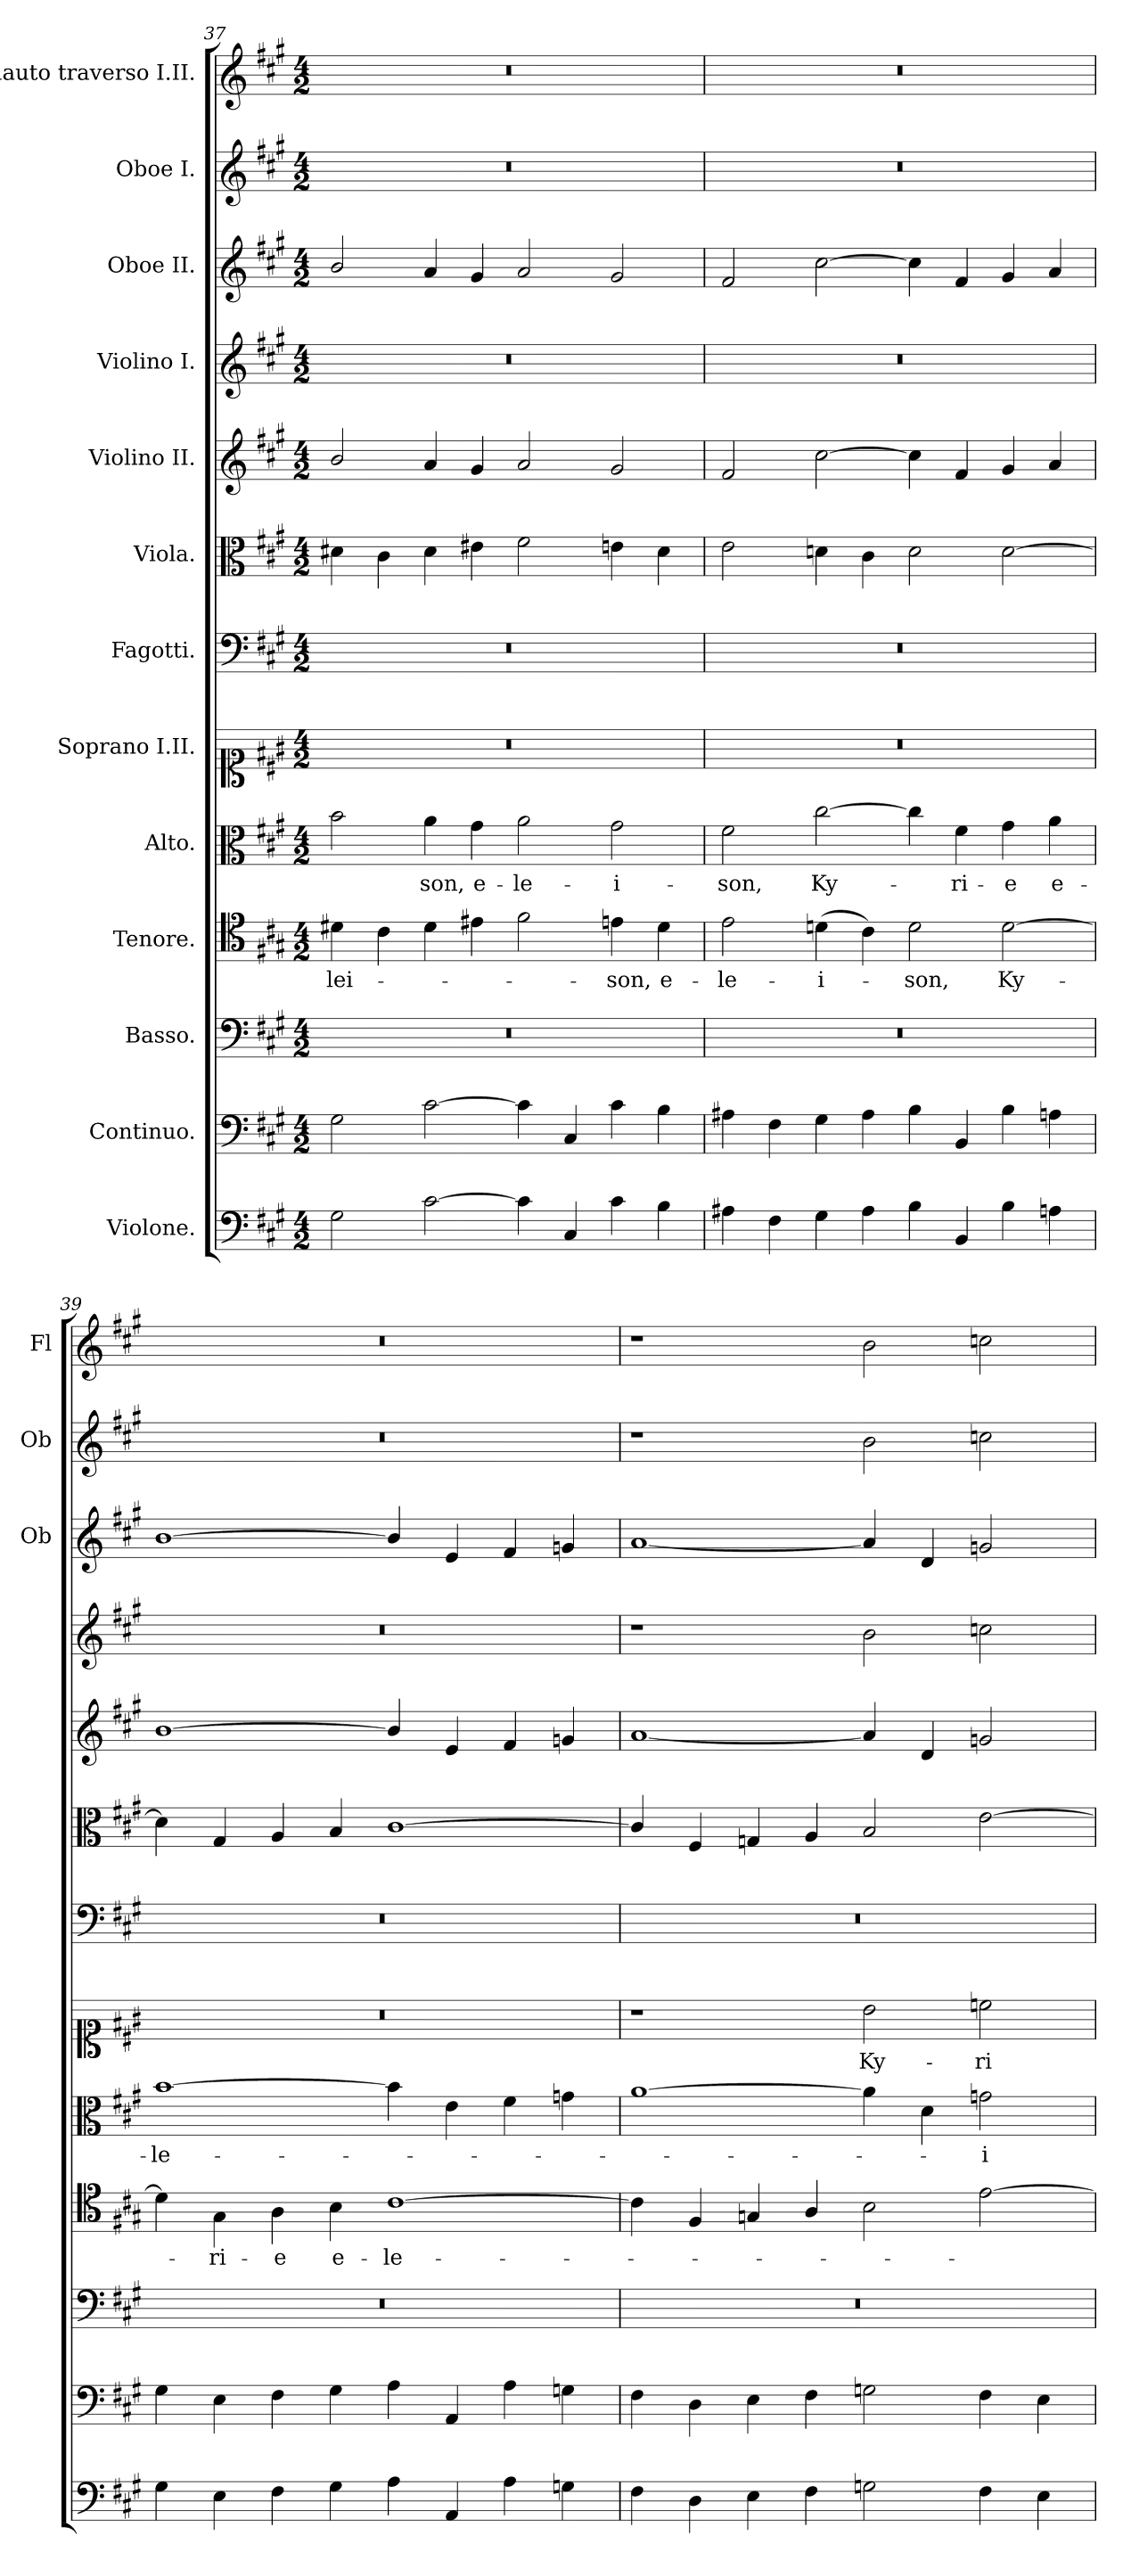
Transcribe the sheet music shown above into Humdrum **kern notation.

**kern	**kern	**kern	**kern	**text	**kern	**text	**kern	**text	**kern	**kern	**kern	**kern	**kern	**kern	**kern
*part13	*part12	*part11	*part10	*part10	*part9	*part9	*part8	*part8	*part7	*part6	*part5	*part4	*part3	*part2	*part1
*staff13	*staff12	*staff11	*staff10	*staff10	*staff9	*staff9	*staff8	*staff8	*staff7	*staff6	*staff5	*staff4	*staff3	*staff2	*staff1
*I"Violone.	*I"Continuo.	*I"Basso.	*I"Tenore.	*	*I"Alto.	*	*I"Soprano I.II.	*	*I"Fagotti.	*I"Viola.	*I"Violino II.	*I"Violino I.	*I"Oboe II.	*I"Oboe I.	*I"Flauto traverso I.II.
*	*	*	*	*	*	*	*	*	*	*	*	*	*I'Ob	*I'Ob	*I'Fl
*clefF4	*clefF4	*clefF4	*clefC4	*	*clefC3	*	*clefC1	*	*clefF4	*clefC3	*clefG2	*clefG2	*clefG2	*clefG2	*clefG2
*ITrd7c12	*	*	*	*	*	*	*	*	*	*	*	*	*	*	*
*k[f#c#g#]	*k[f#c#g#]	*k[f#c#g#]	*k[f#c#g#]	*	*k[f#c#g#]	*	*k[f#c#g#]	*	*k[f#c#g#]	*k[f#c#g#]	*k[f#c#g#]	*k[f#c#g#]	*k[f#c#g#]	*k[f#c#g#]	*k[f#c#g#]
*M4/2	*M4/2	*M4/2	*M4/2	*	*M4/2	*	*M4/2	*	*M4/2	*M4/2	*M4/2	*M4/2	*M4/2	*M4/2	*M4/2
=37	=37	=37	=37	=37	=37	=37	=37	=37	=37	=37	=37	=37	=37	=37	=37
!	!	!	!	!LO:LY:b	!	!	!	!	!	!	!	!	!	!	!
2GG#\	2G#\	0r	4d#X\	-lei-	2b\	.	0r	.	0r	4d#X\	2b/	0r	2b/	0r	0r
.	.	.	4c#\	.	.	.	.	.	.	4c#\	.	.	.	.	.
!	!	!	!	!	!	!LO:LY:b	!	!	!	!	!	!	!	!	!
[2C#\	[2c#\	.	4d#\	.	4a\	-son,	.	.	.	4d#\	4a/	.	4a/	.	.
!	!	!	!	!	!	!LO:LY:b	!	!	!	!	!	!	!	!	!
.	.	.	4e#X\	.	4g#\	e-	.	.	.	4e#X\	4g#/	.	4g#/	.	.
!	!	!	!	!	!	!LO:LY:b	!	!	!	!	!	!	!	!	!
4C#\]	4c#\]	.	2f#\	.	2a\	-le-	.	.	.	2f#\	2a/	.	2a/	.	.
4CC#/	4C#/	.	.	.	.	.	.	.	.	.	.	.	.	.	.
!	!	!	!	!LO:LY:b	!	!LO:LY:b	!	!	!	!	!	!	!	!	!
4C#\	4c#\	.	4en\	-son,	2g#\	-i-	.	.	.	4en\	2g#/	.	2g#/	.	.
!	!	!	!	!LO:LY:b	!	!	!	!	!	!	!	!	!	!	!
4BB\	4B\	.	4d#\	e-	.	.	.	.	.	4d#\	.	.	.	.	.
=38	=38	=38	=38	=38	=38	=38	=38	=38	=38	=38	=38	=38	=38	=38	=38
!	!	!	!	!LO:LY:b	!	!LO:LY:b	!	!	!	!	!	!	!	!	!
4AA#X\	4A#X\	0r	2e\	-le-	2f#\	-son,	0r	.	0r	2e\	2f#/	0r	2f#/	0r	0r
4FF#\	4F#\	.	.	.	.	.	.	.	.	.	.	.	.	.	.
!	!	!	!	!LO:LY:b	!	!LO:LY:b	!	!	!	!	!	!	!	!	!
4GG#\	4G#\	.	(4dn\	-i-	[2cc#\	Ky-	.	.	.	4dn\	[2cc#\	.	[2cc#\	.	.
4AA#\	4A#\	.	4c#\)	.	.	.	.	.	.	4c#\	.	.	.	.	.
!	!	!	!	!LO:LY:b	!	!	!	!	!	!	!	!	!	!	!
4BB\	4B\	.	2d\	-son,	4cc#\]	.	.	.	.	2d\	4cc#\]	.	4cc#\]	.	.
!	!	!	!	!	!	!LO:LY:b	!	!	!	!	!	!	!	!	!
4BBB/	4BB/	.	.	.	4f#\	-ri-	.	.	.	.	4f#/	.	4f#/	.	.
!	!	!	!	!LO:LY:b	!	!LO:LY:b	!	!	!	!	!	!	!	!	!
4BB\	4B\	.	[2d\	Ky-	4g#\	-e	.	.	.	[2d\	4g#/	.	4g#/	.	.
!	!	!	!	!	!	!LO:LY:b	!	!	!	!	!	!	!	!	!
4AAn\	4An\	.	.	.	4a\	e-	.	.	.	.	4a/	.	4a/	.	.
=39	=39	=39	=39	=39	=39	=39	=39	=39	=39	=39	=39	=39	=39	=39	=39
!	!	!	!	!	!	!LO:LY:b	!	!	!	!	!	!	!	!	!
4GG#\	4G#\	0r	4d\]	.	[1b	-le-	0r	.	0r	4d\]	[1b	0r	[1b	0r	0r
!	!	!	!	!LO:LY:b	!	!	!	!	!	!	!	!	!	!	!
4EE\	4E\	.	4G#\	-ri-	.	.	.	.	.	4G#/	.	.	.	.	.
!	!	!	!	!LO:LY:b	!	!	!	!	!	!	!	!	!	!	!
4FF#\	4F#\	.	4A\	-e	.	.	.	.	.	4A/	.	.	.	.	.
!	!	!	!	!LO:LY:b	!	!	!	!	!	!	!	!	!	!	!
4GG#\	4G#\	.	4B\	e-	.	.	.	.	.	4B/	.	.	.	.	.
!	!	!	!	!LO:LY:b	!	!	!	!	!	!	!	!	!	!	!
4AA\	4A\	.	[1c#	-le-	4b\]	.	.	.	.	[1c#	4b/]	.	4b/]	.	.
4AAA/	4AA/	.	.	.	4e\	.	.	.	.	.	4e/	.	4e/	.	.
4AA\	4A\	.	.	.	4f#\	.	.	.	.	.	4f#/	.	4f#/	.	.
4GGn\	4Gn\	.	.	.	4gn\	.	.	.	.	.	4gn/	.	4gn/	.	.
!!LO:PB:g=z
=40	=40	=40	=40	=40	=40	=40	=40	=40	=40	=40	=40	=40	=40	=40	=40
4FF#\	4F#\	0r	4c#\]	.	[1a	.	1r	.	0r	4c#/]	[1a	1r	[1a	1r	1r
4DD\	4D\	.	4F#/	.	.	.	.	.	.	4F#/	.	.	.	.	.
4EE\	4E\	.	4Gn/	.	.	.	.	.	.	4Gn/	.	.	.	.	.
4FF#\	4F#\	.	4A/	.	.	.	.	.	.	4A/	.	.	.	.	.
!	!	!	!	!	!	!	!	!LO:LY:b	!	!	!	!	!	!	!
2GGn\	2Gn\	.	2B\	.	4a\]	.	2b\	Ky-	.	2B/	4a/]	2b\	4a/]	2b\	2b\
.	.	.	.	.	4d\	.	.	.	.	.	4d/	.	4d/	.	.
!	!	!	!	!	!	!LO:LY:b	!	!LO:LY:b	!	!	!	!	!	!	!
4FF#\	4F#\	.	[2e\	.	2gn\	i-	2ccn\	-ri-	.	[2e\	2gn/	2ccn\	2gn/	2ccn\	2ccn\
4EE\	4E\	.	.	.	.	.	.	.	.	.	.	.	.	.	.
=	=	=	=	=	=	=	=	=	=	=	=	=	=	=	=
*-	*-	*-	*-	*-	*-	*-	*-	*-	*-	*-	*-	*-	*-	*-	*-
